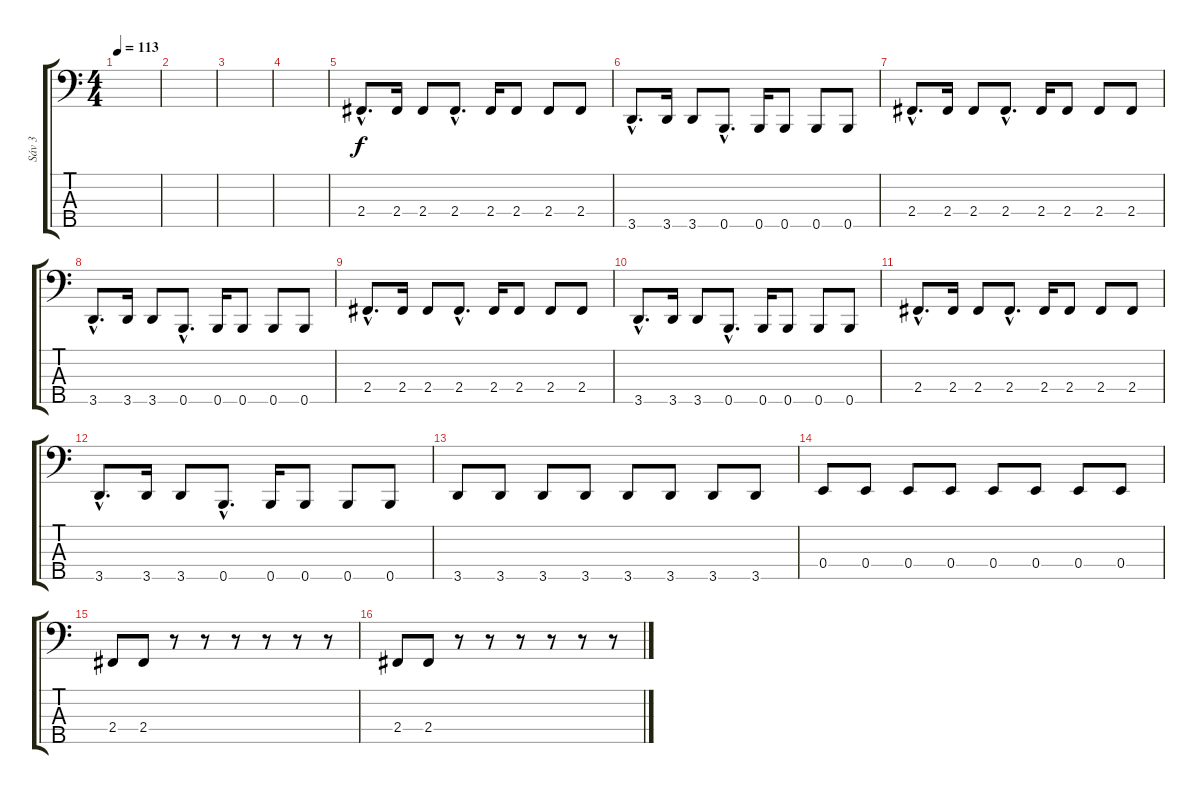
\track ("Sáv 3" "Sáv 3") {instrument electricbassfinger}
\staff {score tabs}
\tuning (G2 D2 A1 E1 B0) {hide}
\ts (4 4)
\tempo 113
\clef f4
\ks c
|
|
|
|
2.4{hac}.8{d} 2.4.16 2.4.8 2.4{hac}.8{d} 2.4.16 2.4.8 2.4.8 2.4.8 |
3.5{hac}.8{d} 3.5.16 3.5.8 0.5{hac}.8{d} 0.5.16 0.5.8 0.5.8 0.5.8 |
2.4{hac}.8{d} 2.4.16 2.4.8 2.4{hac}.8{d} 2.4.16 2.4.8 2.4.8 2.4.8 |
3.5{hac}.8{d} 3.5.16 3.5.8 0.5{hac}.8{d} 0.5.16 0.5.8 0.5.8 0.5.8 |
2.4{hac}.8{d} 2.4.16 2.4.8 2.4{hac}.8{d} 2.4.16 2.4.8 2.4.8 2.4.8 |
3.5{hac}.8{d} 3.5.16 3.5.8 0.5{hac}.8{d} 0.5.16 0.5.8 0.5.8 0.5.8 |
2.4{hac}.8{d} 2.4.16 2.4.8 2.4{hac}.8{d} 2.4.16 2.4.8 2.4.8 2.4.8 |
3.5{hac}.8{d} 3.5.16 3.5.8 0.5{hac}.8{d} 0.5.16 0.5.8 0.5.8 0.5.8 |
3.5.8 3.5.8 3.5.8 3.5.8 3.5.8 3.5.8 3.5.8 3.5.8 |
0.4.8 0.4.8 0.4.8 0.4.8 0.4.8 0.4.8 0.4.8 0.4.8 |
2.4.8 2.4.8 r.8 r.8 r.8 r.8 r.8 r.8 |
2.4.8 2.4.8 r.8 r.8 r.8 r.8 r.8 r.8
